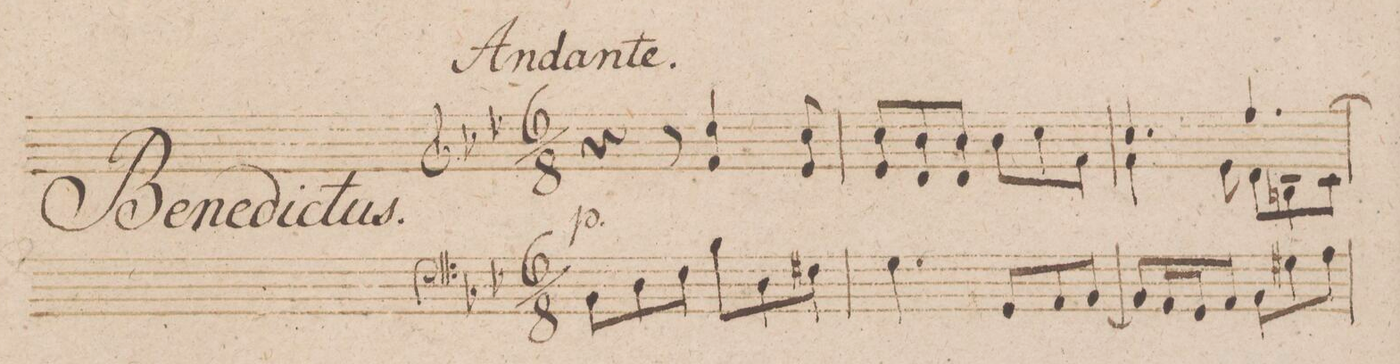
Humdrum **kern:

**kern
*I"Organo.
*clefF4
*k[b-e-]
*M6/8
8BB-\L
8D\
8F\J
8B-\L
8D\
8F#X\J
=2
4.G\
8GG/L
8AA/
[8BB-/J
=3
8BB-/L]
16AA/L
16GG/J
8AA/J
8BB-\L
8G#X\
8A\J
=4
*-
